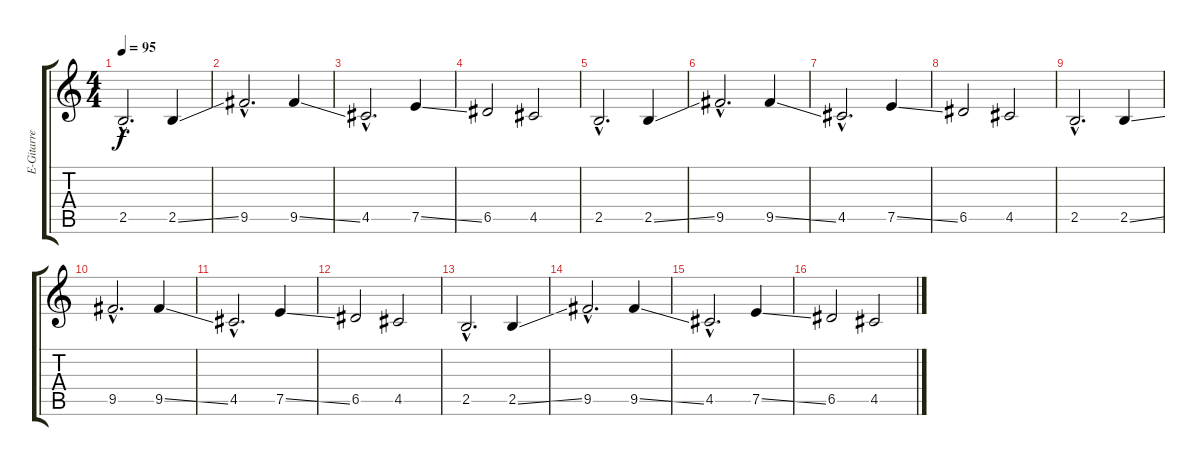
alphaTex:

\track ("E-Gitarre" "E-Gitarre") {instrument overdrivenguitar}
\staff {score tabs}
\tuning (E4 B3 G3 D3 A2 E2) {hide}
\ts (4 4)
\tempo 95
\clef g2
\ks c
2.5{hac}.2{d dy f} 2.5{ss}.4 |
9.5{hac}.2{d} 9.5{ss}.4 |
4.5{hac}.2{d} 7.5{ss}.4 |
6.5.2 4.5.2 |
2.5{hac}.2{d volume 16 instrument overdrivenguitar} 2.5{ss}.4 |
9.5{hac}.2{d} 9.5{ss}.4 |
4.5{hac}.2{d} 7.5{ss}.4 |
6.5.2 4.5.2 |
2.5{hac}.2{d} 2.5{ss}.4 |
9.5{hac}.2{d} 9.5{ss}.4 |
4.5{hac}.2{d} 7.5{ss}.4 |
6.5.2 4.5.2 |
2.5{hac}.2{d volume 10 instrument overdrivenguitar} 2.5{ss}.4 |
9.5{hac}.2{d} 9.5{ss}.4 |
4.5{hac}.2{d} 7.5{ss}.4 |
6.5.2 4.5.2
